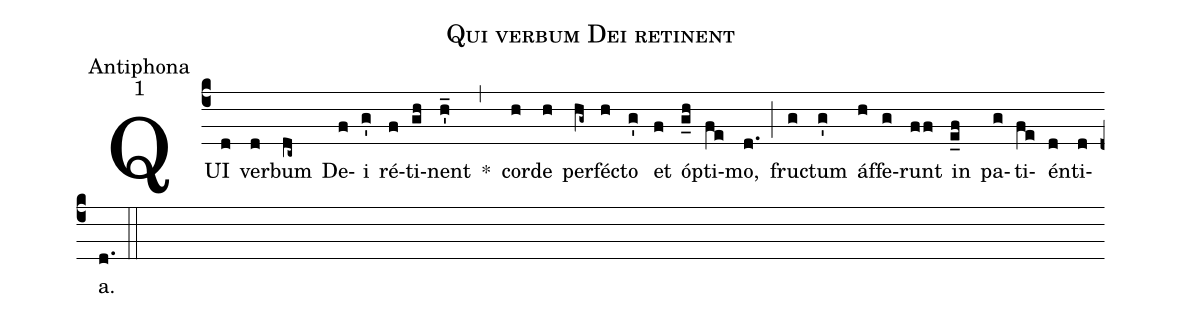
name:Qui verbum Dei retinent;
office-part:Antiphona;
mode:1;
%%
(c4) QUI(d) ver(d)bum(dc~) De(f)i(g') ré(f)ti(gh)nent(h'_) *(,) cor(h)de(h) per(hg~)fé(h)cto(g') et(f) óp(g_h)ti(fe)mo,(d.) (;) fru(g)ctum(g') áf(h)fe(g)runt(ff) in(e_f) pa(g)ti(fe)én(d)ti(d)a.(d.) (::)
